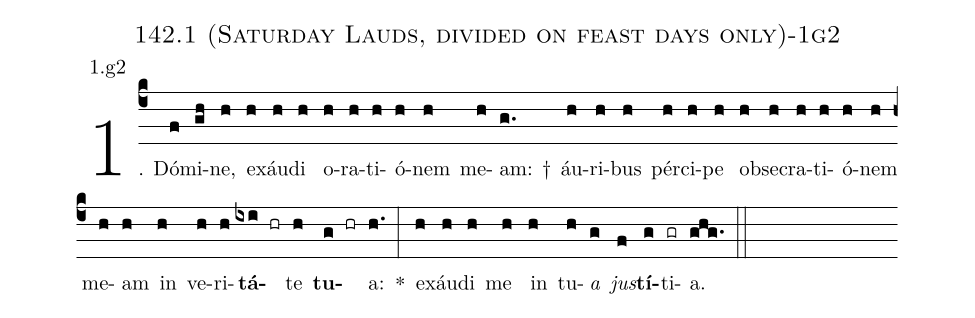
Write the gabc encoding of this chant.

name: 142.1 (Saturday Lauds, divided on feast days only)-1g2;
annotation: 1.g2;
%%
(c4)1. Dó(f)mi(gh)ne,(h) ex(h)áu(h)di(h) o(h)ra(h)ti(h)ó(h)nem(h) me(h)am: †(g.) áu(h)ri(h)bus(h) pér(h)ci(h)pe(h) ob(h)se(h)cra(h)ti(h)ó(h)nem(h) me(h)am(h) in(h) ve(h)ri(h)<b>tá</b>(ixi hr)te(h) <b>tu</b>(g hr)a:(h.) *(:) ex(h)áu(h)di(h) me(h) in(h) tu(h)<i>a</i>(g) <i>jus</i>(f)<b>tí</b>(g)ti(gr)a.(ghg.) (::)
